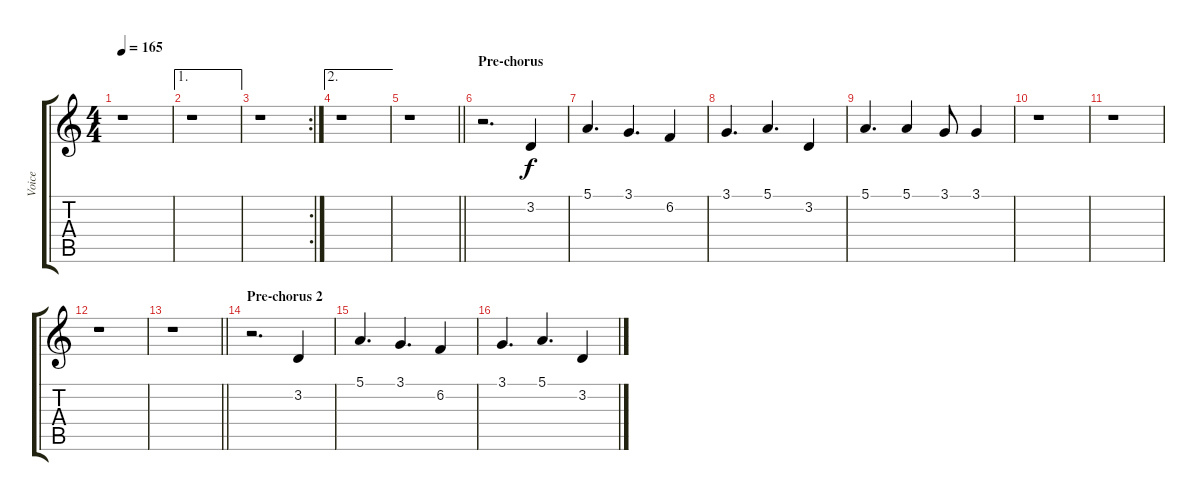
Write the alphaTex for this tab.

\track ("Voice" "Voice") {instrument lead2sawtooth}
\staff {score tabs}
\tuning (E4 B3 G3 D3 A2 E2) {hide}
\ts (4 4)
\tempo 165
\clef g2
\ks c
r.1{dy f} |
\ae 1
r.1 |
\rc 2
r.1 |
\ae 2
r.1 |
\barLineRight lightlight
r.1 |
\section ("" "Pre-chorus")
r.2{d} 3.2.4 |
5.1.4{d} 3.1.4{d} 6.2.4 |
3.1.4{d} 5.1.4{d} 3.2.4 |
5.1.4{d} 5.1.4 3.1.8 3.1.4 |
r.1 |
r.1 |
r.1 |
\barLineRight lightlight
r.1 |
\section ("" "Pre-chorus 2")
r.2{d} 3.2.4 |
5.1.4{d} 3.1.4{d} 6.2.4 |
3.1.4{d} 5.1.4{d} 3.2.4
